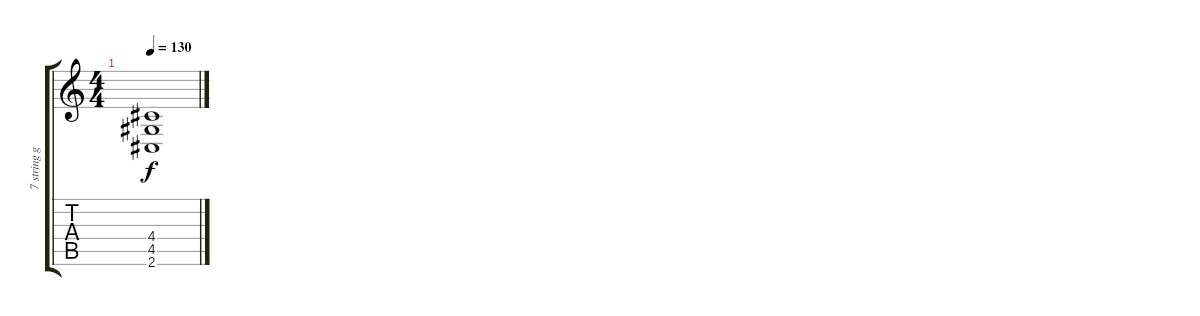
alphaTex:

\track ("7 string guitar" "7 string g") {instrument distortionguitar}
\staff {score tabs}
\tuning (B3 G3 D3 A2 E2 B1) {hide}
\ts (4 4)
\tempo 130
\clef g2
\ks c
(4.4{t} 4.5{t} 2.6{t}).1{dy f}
